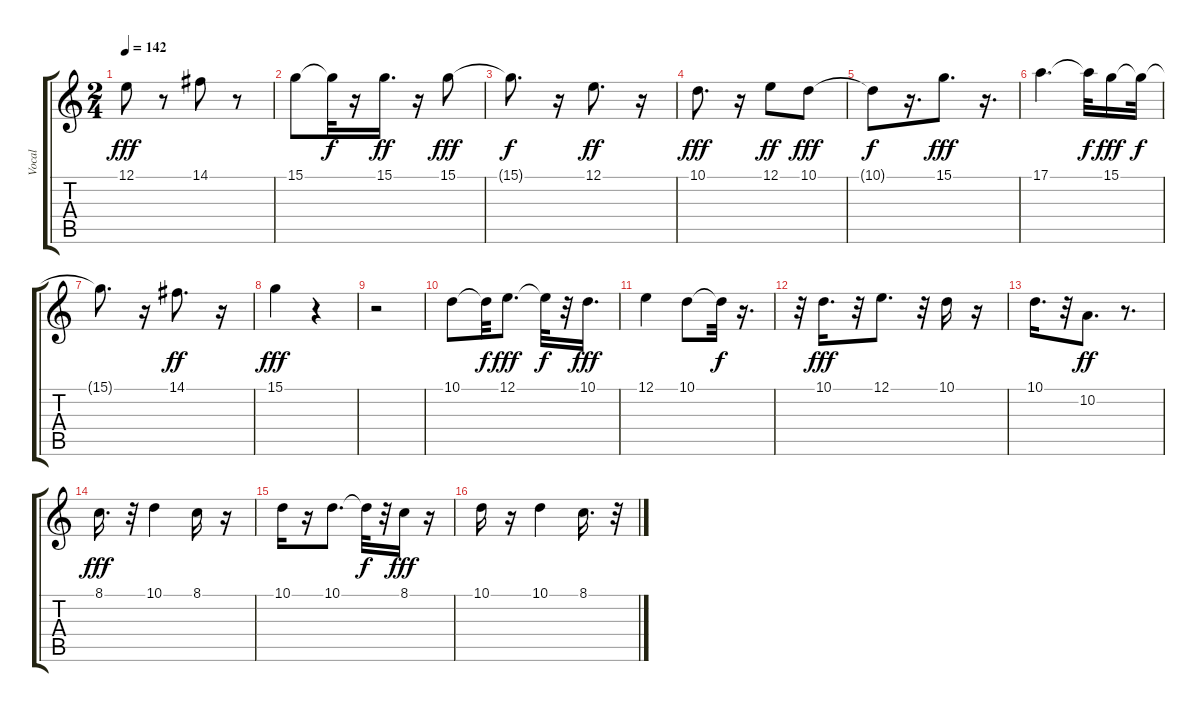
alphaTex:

\track ("Vocal" "Vocal") {instrument voiceoohs}
\staff {score tabs}
\tuning (E4 B3 G3 D3 A2 E2) {hide}
\ts (2 4)
\tempo 142
\clef g2
\ks c
12.1.8{dy fff} r.8 14.1.8 r.8 |
15.1.8 15.1{t}.32{dy f} r.16 15.1.16{d dy ff} r.16 15.1.8{dy fff} |
15.1{t}.8{d dy f} r.16 12.1.8{d dy ff} r.16 |
10.1.8{d dy fff} r.16 12.1.8{dy ff} 10.1.8{dy fff} |
10.1{t}.8{dy f} r.16{d} 15.1.8{d dy fff} r.16{d} |
17.1.4{d} 17.1{t}.32{dy f} 15.1.16{dy fff} 15.1{t}.32{dy f} |
15.1{t}.8{d} r.16 14.1.8{d dy ff} r.16 |
15.1.4{dy fff} r.4 |
r.2 |
10.1.8 10.1{t}.32{dy f} 12.1.8{d dy fff} 12.1{t}.32{dy f} r.32 10.1.16{d dy fff} |
12.1.4 10.1.8 10.1{t}.32{dy f} r.16{d} |
r.32 10.1.16{d dy fff} r.32 12.1.8{d} r.32 10.1.16 r.16 |
10.1.16{d} r.32 10.2.8{d dy ff} r.8{d} |
8.1.16{d dy fff} r.32 10.1.4 8.1.16 r.16 |
10.1.16 r.16 10.1.8{d} 10.1{t}.32{dy f} r.32 8.1.16{dy fff} r.16 |
10.1.16 r.16 10.1.4 8.1.16{d} r.32
